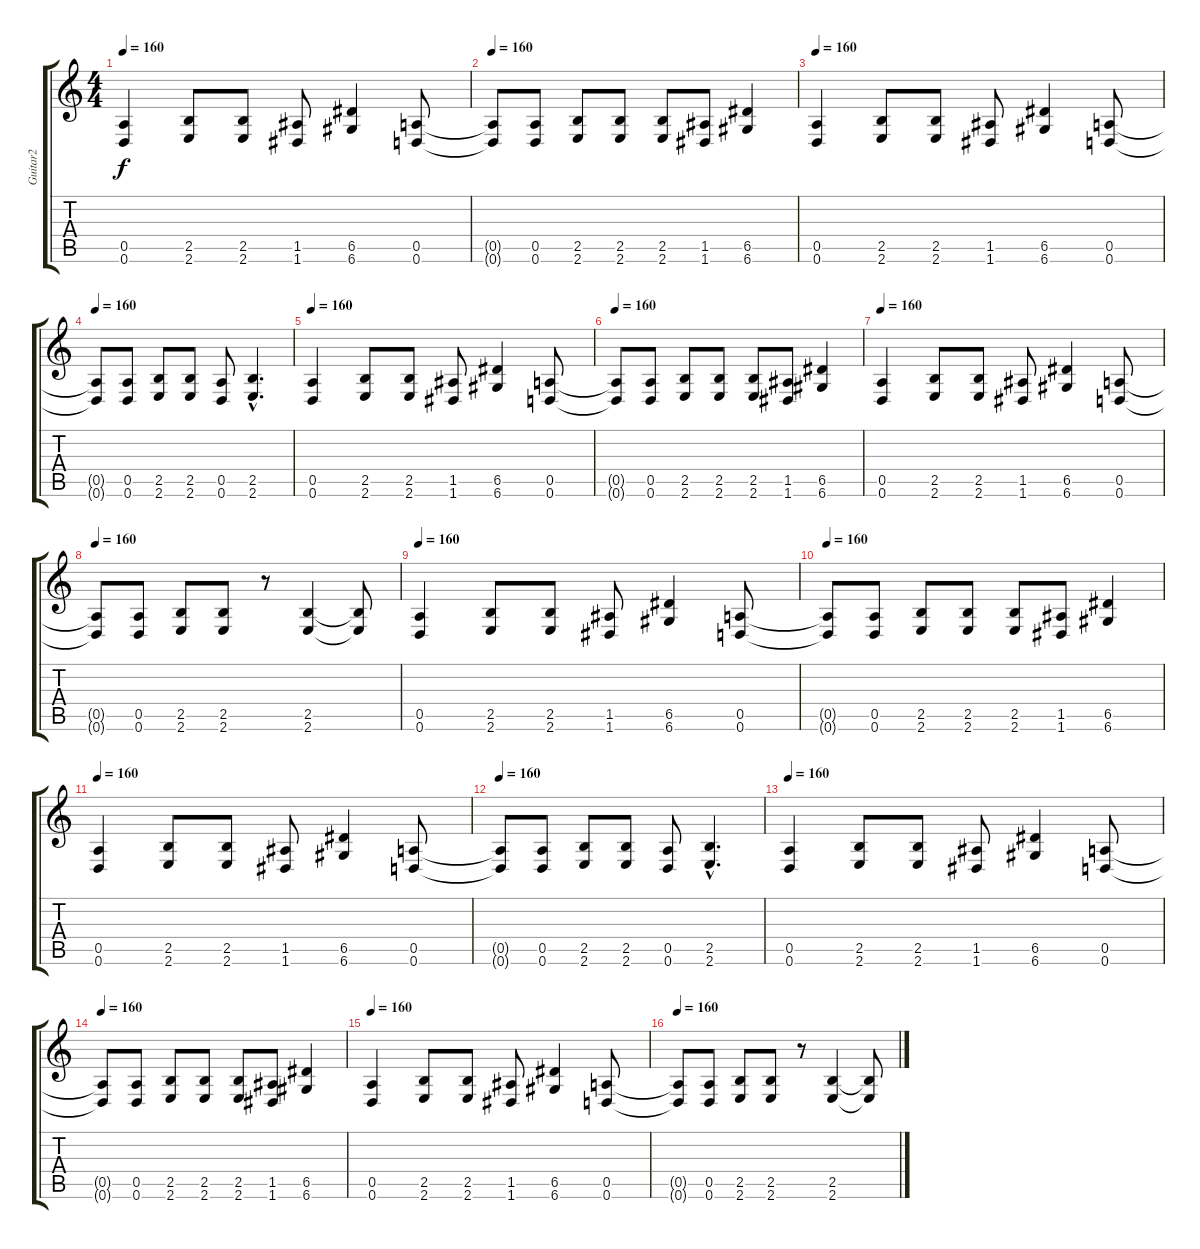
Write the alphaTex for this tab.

\track ("Guitar2" "Guitar2") {instrument electricguitarclean}
\staff {score tabs}
\tuning (E4 B3 G3 D3 A2 D2) {hide}
\ts (4 4)
\tempo 160
\clef g2
\ks c
(0.5 0.6).4{dy f} (2.5 2.6).8 (2.5 2.6).8 (1.5 1.6).8 (6.5 6.6).4 (0.5 0.6).8 |
\tempo 160
(0.5{t} 0.6{t}).8 (0.5 0.6).8 (2.5 2.6).8 (2.5 2.6).8 (2.5 2.6).8 (1.5 1.6).8 (6.5 6.6).4 |
\tempo 160
(0.5 0.6).4 (2.5 2.6).8 (2.5 2.6).8 (1.5 1.6).8 (6.5 6.6).4 (0.5 0.6).8 |
\tempo 160
(0.5{t} 0.6{t}).8 (0.5 0.6).8 (2.5 2.6).8 (2.5 2.6).8 (0.5 0.6).8 (2.5{hac} 2.6{hac}).4{d} |
\tempo 160
(0.5 0.6).4 (2.5 2.6).8 (2.5 2.6).8 (1.5 1.6).8 (6.5 6.6).4 (0.5 0.6).8 |
\tempo 160
(0.5{t} 0.6{t}).8 (0.5 0.6).8 (2.5 2.6).8 (2.5 2.6).8 (2.5 2.6).8 (1.5 1.6).8 (6.5 6.6).4 |
\tempo 160
(0.5 0.6).4 (2.5 2.6).8 (2.5 2.6).8 (1.5 1.6).8 (6.5 6.6).4 (0.5 0.6).8 |
\tempo 160
(0.5{t} 0.6{t}).8 (0.5 0.6).8 (2.5 2.6).8 (2.5 2.6).8 r.8 (2.5 2.6).4 (2.5{t} 2.6{t}).8 |
\tempo 160
(0.5 0.6).4 (2.5 2.6).8 (2.5 2.6).8 (1.5 1.6).8 (6.5 6.6).4 (0.5 0.6).8 |
\tempo 160
(0.5{t} 0.6{t}).8 (0.5 0.6).8 (2.5 2.6).8 (2.5 2.6).8 (2.5 2.6).8 (1.5 1.6).8 (6.5 6.6).4 |
\tempo 160
(0.5 0.6).4 (2.5 2.6).8 (2.5 2.6).8 (1.5 1.6).8 (6.5 6.6).4 (0.5 0.6).8 |
\tempo 160
(0.5{t} 0.6{t}).8 (0.5 0.6).8 (2.5 2.6).8 (2.5 2.6).8 (0.5 0.6).8 (2.5{hac} 2.6{hac}).4{d} |
\tempo 160
(0.5 0.6).4 (2.5 2.6).8 (2.5 2.6).8 (1.5 1.6).8 (6.5 6.6).4 (0.5 0.6).8 |
\tempo 160
(0.5{t} 0.6{t}).8 (0.5 0.6).8 (2.5 2.6).8 (2.5 2.6).8 (2.5 2.6).8 (1.5 1.6).8 (6.5 6.6).4 |
\tempo 160
(0.5 0.6).4 (2.5 2.6).8 (2.5 2.6).8 (1.5 1.6).8 (6.5 6.6).4 (0.5 0.6).8 |
\tempo 160
(0.5{t} 0.6{t}).8 (0.5 0.6).8 (2.5 2.6).8 (2.5 2.6).8 r.8 (2.5 2.6).4 (2.5{t} 2.6{t}).8
